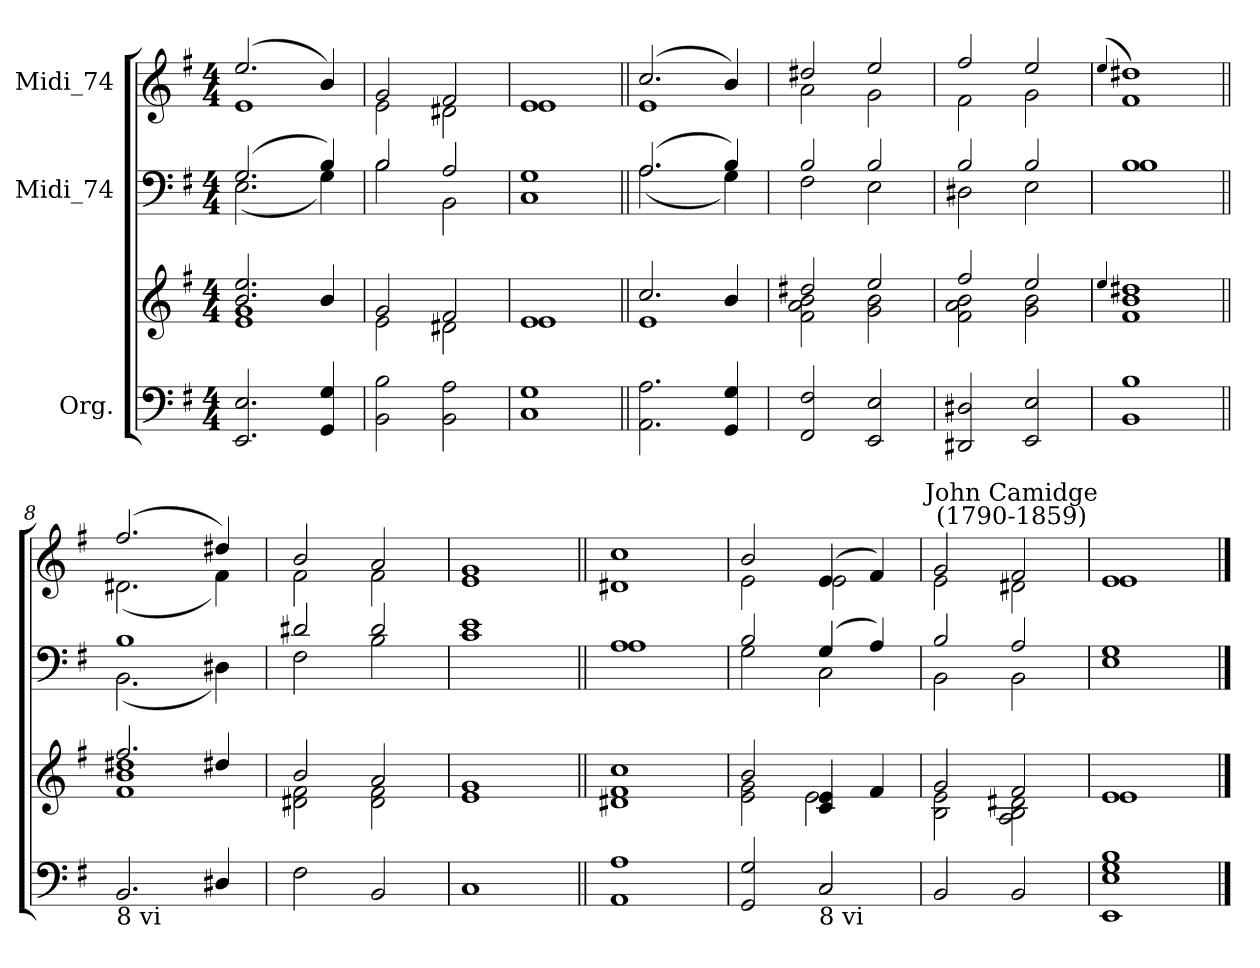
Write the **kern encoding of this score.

**kern	**kern	**kern	**kern
*part3	*part3	*part2	*part1
*staff4	*staff3	*staff2	*staff1
*I"Org.	*	*I"Midi_74	*I"Midi_74
*clefF4	*clefG2	*clefF4	*clefG2
*k[f#]	*k[f#]	*k[f#]	*k[f#]
*G:	*G:	*G:	*G:
*M4/4	*M4/4	*M4/4	*M4/4
=1	=1	=1	=1
*	*^	*^	*^
2.EE 2.E	2.b/ 2.ee/	1e\ 1g\	(>2.G/	(<2.E\	(2.ee/	1e\
4GG 4G	4b/	.	4B/)	4G\)	4b/)	.
=2	=2	=2	=2	=2	=2	=2
2BB 2B	2g/	2e\	2B/	2B\	2g/	2e\
2BB 2A	2f#/	2d#X\	2A/	2BB\	2f#/	2d#X\
=3	=3	=3	=3	=3	=3	=3
1C 1G	1e/	1e\	1G/	1C\	1e/	1e\
=4||	=4||	=4||	=4||	=4||	=4||	=4||
2.AA 2.A	2.cc/	1e\	(>2.A/	(<2.A\	(>2.cc/	1e\
4GG 4G	4b/	.	4B/)	4G\)	4b/)	.
=5	=5	=5	=5	=5	=5	=5
2FF# 2F#	2dd#X/	2f#\ 2a\ 2b\	2B/	2F#\	2dd#X/	2a\
2EE 2E	2ee/	2g\ 2b\	2B/	2E\	2ee/	2g\
=6	=6	=6	=6	=6	=6	=6
2DD#X 2D#X	2ff#/	2f#\ 2a\ 2b\	2B/	2D#X\	2ff#/	2f#\
2EE 2E	2ee/	2g\ 2b\	2B/	2E\	2ee/	2g\
=7	=7	=7	=7	=7	=7	=7
.	4qqee/	.	.	.	(>4qqee/	.
1BB 1B	1dd#X/	1f#\ 1b\	1B/	1B\	1dd#X/)	1f#\
=8||	=8||	=8||	=8||	=8||	=8||	=8||
!LO:TX:b:t=8 vi	!	!	!	!	!	!
2.BB	2.ff#/	1f#\ 1b\ 1dd#X\	1B/	(<2.BB\	(>2.ff#/	(<2.d#X\
4D#X/	4dd#X/	.	.	4D#X\)	4dd#X/)	4f#\)
=9	=9	=9	=9	=9	=9	=9
2F#	2b/	2d#X\ 2f#\	2d#X/	2F#\	2b/	2f#\
2BB	2a/	2d#\ 2f#\	2d#/	2B\	2a/	2f#\
=10	=10	=10	=10	=10	=10	=10
1C	1g/	1e\	1e/	1c\	1g/	1e\
=11||	=11||	=11||	=11||	=11||	=11||	=11||
1AA 1A	1cc/	1d#X\ 1f#\	1A/	1A\	1cc/	1d#X\
=12	=12	=12	=12	=12	=12	=12
2GG 2G	2b/	2e\ 2g\	2B/	2G\	2b/	2e\
!LO:TX:b:t=8 vi	!	!	!	!	!	!
2C	4c/ 4e/	2e\	(>4G/	2C\	(>4e/	2e\
.	4f#/	.	4A/)	.	4f#/)	.
=13	=13	=13	=13	=13	=13	=13
2BB	2g/	2B\ 2e\	2B/	2BB\	2g/	2e\
!	!	!	!	!	!LO:TX:a:cj:t=John Camidge\n(1790-1859)	!
2BB	2f#/	2A\ 2B\ 2d#X\	2A/	2BB\	2f#/	2d#X\
=14	=14	=14	=14	=14	=14	=14
1EE 1E 1G 1B	1e/	1e\	1G/	1E\	1e/	1e\
*	*v	*v	*	*	*v	*v
*	*	*v	*v	*
==	==	==	==
*-	*-	*-	*-
